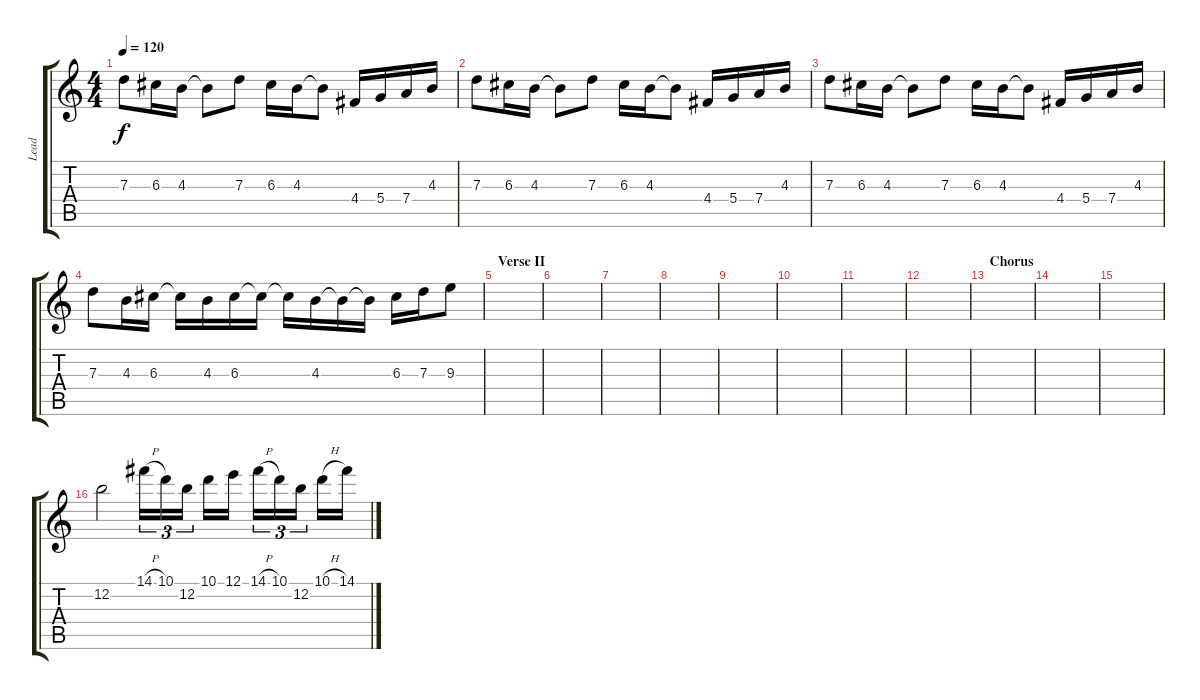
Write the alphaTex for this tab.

\track ("Lead" "Lead") {instrument distortionguitar}
\staff {score tabs}
\tuning (E4 B3 G3 D3 A2 E2) {hide}
\ts (4 4)
\tempo 120
\clef g2
\ks c
7.3.8{dy f} 6.3.16 4.3.16 4.3{t}.8 7.3.8 6.3.16 4.3.16 4.3{t}.8 4.4.16 5.4.16 7.4.16 4.3.16 |
7.3.8 6.3.16 4.3.16 4.3{t}.8 7.3.8 6.3.16 4.3.16 4.3{t}.8 4.4.16 5.4.16 7.4.16 4.3.16 |
7.3.8 6.3.16 4.3.16 4.3{t}.8 7.3.8 6.3.16 4.3.16 4.3{t}.8 4.4.16 5.4.16 7.4.16 4.3.16 |
7.3.8 4.3.16 6.3.16 6.3{t}.16 4.3.16 6.3.16 6.3{t}.16 6.3{t}.16 4.3.16 4.3{t}.16 4.3{t}.16 6.3.16 7.3.16 9.3.8 |
\section ("" "Verse II")
|
|
|
|
|
|
|
|
\section ("" "Chorus")
|
|
|
12.2.2 14.1{h}.16{tu (3 2)} 10.1.16{tu (3 2)} 12.2.16{tu (3 2)} 10.1.16 12.1.16 14.1{h}.16{tu (3 2)} 10.1.16{tu (3 2)} 12.2.16{tu (3 2)} 10.1{h}.16 14.1.16
